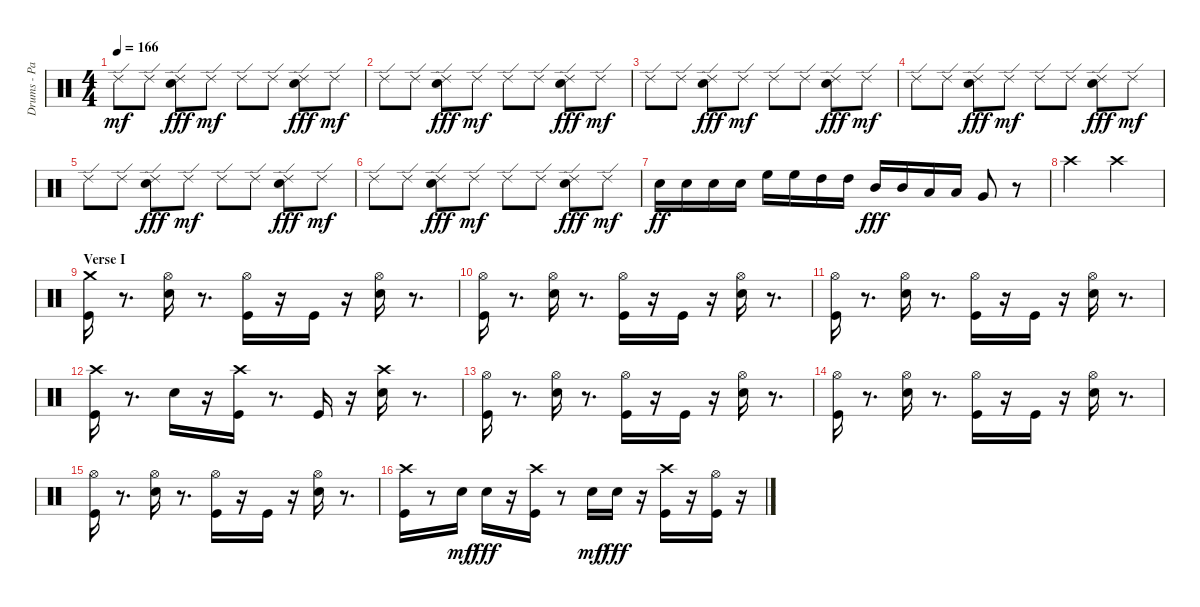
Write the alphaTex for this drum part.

\track ("Drums - Paice" "Drums - Pa") {instrument percussion}
\staff {score}
\articulation defaults
\ts (4 4)
\tempo 166
\clef neutral
\ks c "Ride (edge) 2".8{dy mf} "Ride (edge) 2".8
("Ride (edge) 2" "Electric Snare (hit)").8{dy fff} "Ride (edge) 2".8{dy mf} "Ride (edge) 2".8 "Ride (edge) 2".8 ("Ride (edge) 2" "Electric Snare (hit)").8{dy fff} "Ride (edge) 2".8{dy mf} |
"Ride (edge) 2".8 "Ride (edge) 2".8 ("Ride (edge) 2" "Electric Snare (hit)").8{dy fff} "Ride (edge) 2".8{dy mf} "Ride (edge) 2".8 "Ride (edge) 2".8 ("Ride (edge) 2" "Electric Snare (hit)").8{dy fff} "Ride (edge) 2".8{dy mf} |
"Ride (edge) 2".8 "Ride (edge) 2".8 ("Ride (edge) 2" "Electric Snare (hit)").8{dy fff} "Ride (edge) 2".8{dy mf} "Ride (edge) 2".8 "Ride (edge) 2".8 ("Ride (edge) 2" "Electric Snare (hit)").8{dy fff} "Ride (edge) 2".8{dy mf} |
"Ride (edge) 2".8 "Ride (edge) 2".8 ("Ride (edge) 2" "Electric Snare (hit)").8{dy fff} "Ride (edge) 2".8{dy mf} "Ride (edge) 2".8 "Ride (edge) 2".8 ("Ride (edge) 2" "Electric Snare (hit)").8{dy fff} "Ride (edge) 2".8{dy mf} |
"Ride (edge) 2".8 "Ride (edge) 2".8 ("Ride (edge) 2" "Electric Snare (hit)").8{dy fff} "Ride (edge) 2".8{dy mf} "Ride (edge) 2".8 "Ride (edge) 2".8 ("Ride (edge) 2" "Electric Snare (hit)").8{dy fff} "Ride (edge) 2".8{dy mf} |
"Ride (edge) 2".8 "Ride (edge) 2".8 ("Ride (edge) 2" "Electric Snare (hit)").8{dy fff} "Ride (edge) 2".8{dy mf} "Ride (edge) 2".8 "Ride (edge) 2".8 ("Ride (edge) 2" "Electric Snare (hit)").8{dy fff} "Ride (edge) 2".8{dy mf} |
"Electric Snare (hit)".16{dy ff} "Electric Snare (hit)".16 "Electric Snare (hit)".16 "Electric Snare (hit)".16 "High Floor Tom (hit)".16 "High Floor Tom (hit)".16 "High Tom (hit)".16 "High Tom (hit)".16 "Mid Tom (hit)".16{dy fff} "Mid Tom (hit)".16 "Low Tom (hit)".16 "Low Tom (hit)".16 "Very Low Tom (hit)".8 r.8 |
"Crash high (hit)".2{volume 14} "Crash high (hit)".2 |
\section ("" "Verse I")
("Kick (hit)" "Crash medium (hit)").16 r.8{d} ("Snare (hit) 2" "Hi-Hat (open)").16 r.8{d} ("Kick (hit)" "Hi-Hat (open)").16 r.16 "Kick (hit)".16 r.16 ("Hi-Hat (open)" "Snare (hit) 2").16 r.8{d} |
("Hi-Hat (open)" "Kick (hit)").16 r.8{d} ("Hi-Hat (open)" "Snare (hit) 2").16 r.8{d} ("Hi-Hat (open)" "Kick (hit)").16 r.16 "Kick (hit)".16 r.16 ("Snare (hit) 2" "Hi-Hat (open)").16 r.8{d} |
("Hi-Hat (open)" "Kick (hit)").16 r.8{d} ("Hi-Hat (open)" "Snare (hit) 2").16 r.8{d} ("Hi-Hat (open)" "Kick (hit)").16 r.16 "Kick (hit)".16 r.16 ("Snare (hit) 2" "Hi-Hat (open)").16 r.8{d} |
("Kick (hit)" "Crash high (hit)").16 r.8{d} "Snare (hit) 2".16 r.16 ("Kick (hit)" "Crash high (hit)").16 r.8{d} "Kick (hit)".16 r.16 ("Snare (hit) 2" "Crash high (hit)").16 r.8{d} |
("Hi-Hat (open)" "Kick (hit)").16 r.8{d} ("Hi-Hat (open)" "Snare (hit) 2").16 r.8{d} ("Hi-Hat (open)" "Kick (hit)").16 r.16 "Kick (hit)".16 r.16 ("Hi-Hat (open)" "Snare (hit) 2").16 r.8{d} |
("Kick (hit)" "Hi-Hat (open)").16 r.8{d} ("Snare (hit) 2" "Hi-Hat (open)").16 r.8{d} ("Kick (hit)" "Hi-Hat (open)").16 r.16 "Kick (hit)".16 r.16 ("Hi-Hat (open)" "Snare (hit) 2").16 r.8{d} |
("Kick (hit)" "Hi-Hat (open)").16 r.8{d} ("Hi-Hat (open)" "Snare (hit) 2").16 r.8{d} ("Hi-Hat (open)" "Kick (hit)").16 r.16 "Kick (hit)".16 r.16 ("Hi-Hat (open)" "Snare (hit) 2").16 r.8{d} |
("Crash high (hit)" "Kick (hit)").16 r.8 "Snare (hit) 2".16{dy mf} "Snare (hit) 2".16{dy fff} r.16 ("Crash high (hit)" "Kick (hit)").16 r.8 "Snare (hit) 2".16{dy mf} "Snare (hit) 2".16{dy fff} r.16 ("Crash high (hit)" "Kick (hit)").16 r.16 ("Hi-Hat (open)" "Kick (hit)").16 r.16
